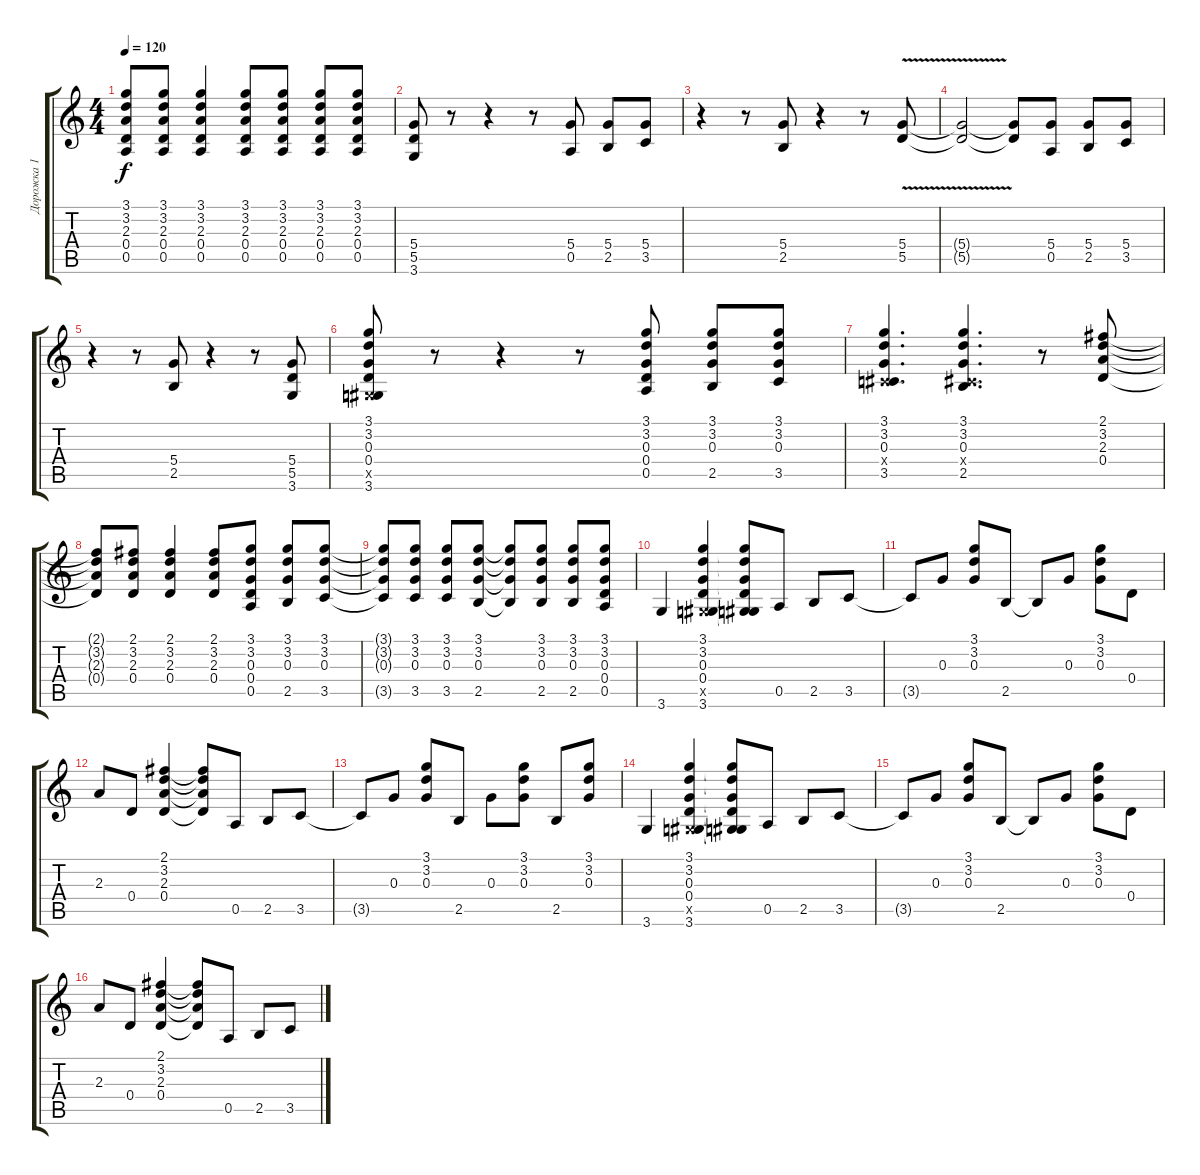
\track ("Дорожка 1" "Дорожка 1") {instrument overdrivenguitar}
\staff {score tabs}
\tuning (E4 B3 G3 D3 A2 E2) {hide}
\ts (4 4)
\tempo 120
\clef g2
\ks c
(3.1{t} 3.2{t} 2.3{t} 0.4{t} 0.5{t}).8{dy f} (3.1 3.2 2.3 0.4 0.5).8 (3.1 3.2 2.3 0.4 0.5).4 (3.1 3.2 2.3 0.4 0.5).8 (3.1 3.2 2.3 0.4 0.5).8 (3.1 3.2 2.3 0.4 0.5).8 (3.1 3.2 2.3 0.4 0.5).8 |
(5.4 5.5 3.6).8 r.8 r.4 r.8 (5.4 0.5).8 (5.4 2.5).8 (5.4 3.5).8 |
r.4 r.8 (5.4 2.5).8 r.4 r.8 (5.4{v} 5.5{v}).8 |
(5.4{t} 5.5{t}).2 (5.4{t} 5.5{t}).8 (5.4 0.5).8 (5.4 2.5).8 (5.4 3.5).8 |
r.4 r.8 (5.4 2.5).8 r.4 r.8 (5.4 5.5 3.6).8 |
(3.1 3.2 0.3 0.4 -1.5{x} 3.6).8 r.8 r.4 r.8 (3.1 3.2 0.3 0.4 0.5).8 (3.1 3.2 0.3 2.5).8 (3.1 3.2 0.3 3.5).8 |
(3.1 3.2 0.3 -1.4{x} 3.5).4{d} (3.1 3.2 0.3 -1.4{x} 2.5).4{d} r.8 (2.1 3.2 2.3 0.4).8 |
(2.1{t} 3.2{t} 2.3{t} 0.4{t}).8 (2.1 3.2 2.3 0.4).8 (2.1 3.2 2.3 0.4).4 (2.1 3.2 2.3 0.4).8 (3.1 3.2 0.3 0.4 0.5).8 (3.1 3.2 0.3 2.5).8 (3.1 3.2 0.3 3.5).8 |
(3.1{t} 3.2{t} 0.3{t} 3.5{t}).8 (3.1 3.2 0.3 3.5).8 (3.1 3.2 0.3 3.5).8 (3.1 3.2 0.3 2.5).8 (3.1{t} 3.2{t} 0.3{t} 2.5{t}).8 (3.1 3.2 0.3 2.5).8 (3.1 3.2 0.3 2.5).8 (3.1 3.2 0.3 0.4 0.5).8 |
3.6.4 (3.1 3.2 0.3 0.4 -1.5{x} 3.6).4 (3.1{t} 3.2{t} 0.3{t} 0.4{t} -1.5{t} 3.6{t}).8 0.5.8 2.5.8 3.5.8 |
3.5{t}.8 0.3.8 (3.1 3.2 0.3).8 2.5.8 2.5{t}.8 0.3.8 (3.1 3.2 0.3).8 0.4.8 |
2.3.8 0.4.8 (2.1 3.2 2.3 0.4).4 (2.1{t} 3.2{t} 2.3{t} 0.4{t}).8 0.5.8 2.5.8 3.5.8 |
3.5{t}.8 0.3.8 (3.1 3.2 0.3).8 2.5.8 0.3.8 (3.1 3.2 0.3).8 2.5.8 (3.1 3.2 0.3).8 |
3.6.4 (3.1 3.2 0.3 0.4 -1.5{x} 3.6).4 (3.1{t} 3.2{t} 0.3{t} 0.4{t} -1.5{t} 3.6{t}).8 0.5.8 2.5.8 3.5.8 |
3.5{t}.8 0.3.8 (3.1 3.2 0.3).8 2.5.8 2.5{t}.8 0.3.8 (3.1 3.2 0.3).8 0.4.8 |
2.3.8 0.4.8 (2.1 3.2 2.3 0.4).4 (2.1{t} 3.2{t} 2.3{t} 0.4{t}).8 0.5.8 2.5.8 3.5.8
